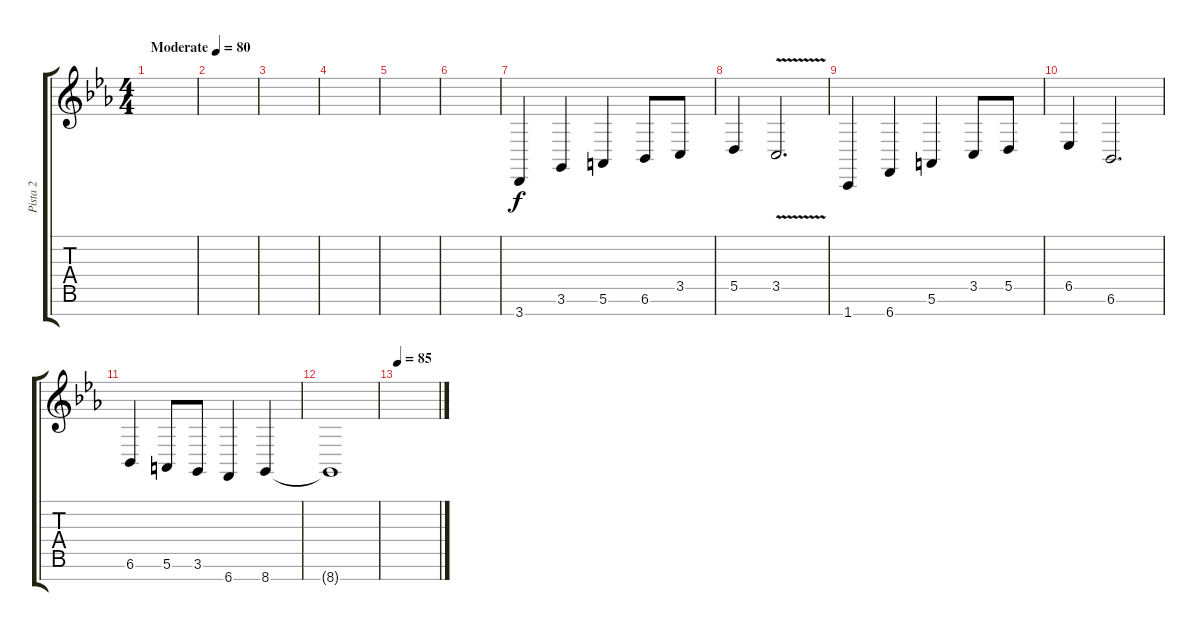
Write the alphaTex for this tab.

\track ("Pista 2" "Pista 2") {instrument synthstrings2}
\staff {score tabs}
\tuning (E4 B3 G3 D3 A2 E2 B1) {hide}
\ts (4 4)
\tempo (80 "Moderate")
\clef g2
\ks eb
|
|
|
|
|
|
3.7.4 3.6.4 5.6.4 6.6.8 3.5.8 |
5.5.4 3.5{v}.2{d} |
1.7.4 6.7.4 5.6.4 3.5.8 5.5.8 |
6.5.4 6.6.2{d} |
6.6.4 5.6.8 3.6.8 6.7.4 8.7.4 |
8.7{t}.1 |
\tempo 85
